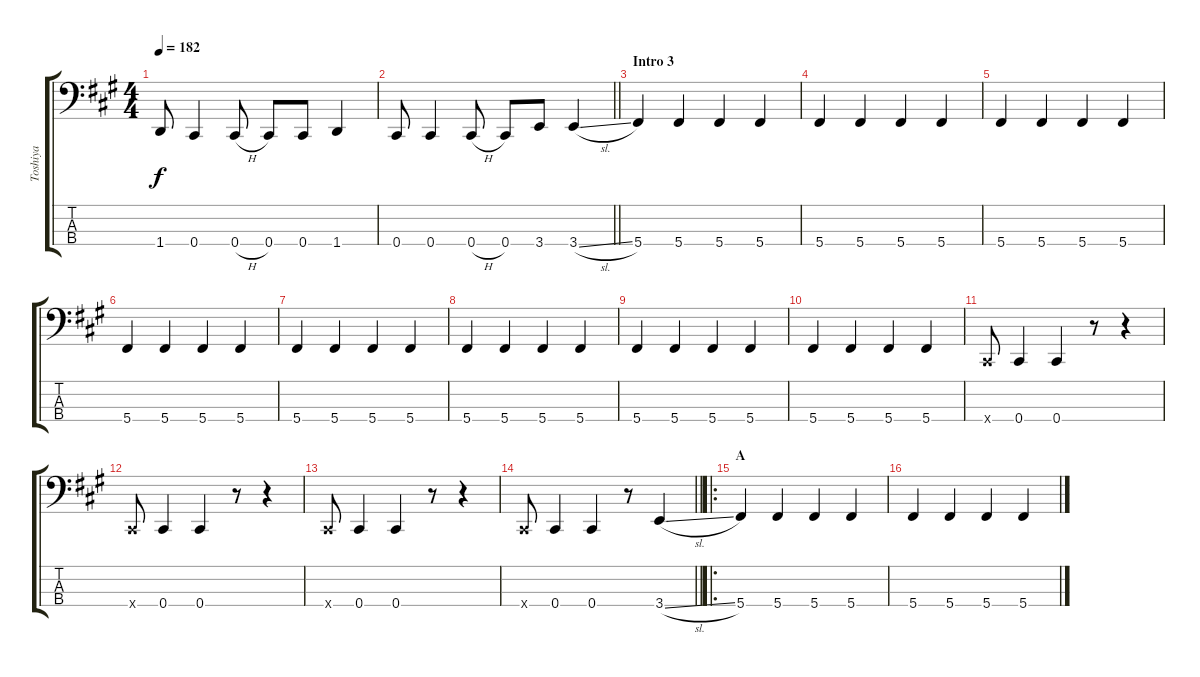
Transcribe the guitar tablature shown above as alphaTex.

\track ("Toshiya" "Toshiya") {instrument slapbass1}
\staff {score tabs}
\tuning (E2 B1 Gb1 Db1) {hide}
\ts (4 4)
\tempo 182
\clef f4
\ks a
1.4.8{dy f} 0.4.4 0.4{h}.8 0.4.8 0.4.8 1.4.4 |
\barLineRight lightlight
0.4.8 0.4.4 0.4{h}.8 0.4.8 3.4.8 3.4{sl}.4 |
\section ("" "Intro 3")
5.4.4 5.4.4 5.4.4 5.4.4 |
5.4.4 5.4.4 5.4.4 5.4.4 |
5.4.4 5.4.4 5.4.4 5.4.4 |
5.4.4 5.4.4 5.4.4 5.4.4 |
5.4.4 5.4.4 5.4.4 5.4.4 |
5.4.4 5.4.4 5.4.4 5.4.4 |
5.4.4 5.4.4 5.4.4 5.4.4 |
5.4.4 5.4.4 5.4.4 5.4.4 |
0.4{x}.8{instrument slapbass1} 0.4.4 0.4.4 r.8 r.4 |
0.4{x}.8 0.4.4 0.4.4 r.8 r.4 |
0.4{x}.8 0.4.4 0.4.4 r.8 r.4 |
\barLineRight lightlight
0.4{x}.8 0.4.4 0.4.4 r.8 3.4{sl}.4{instrument electricbassfinger} |
\ro
\section ("" "A")
5.4.4 5.4.4 5.4.4 5.4.4 |
5.4.4 5.4.4 5.4.4 5.4.4
